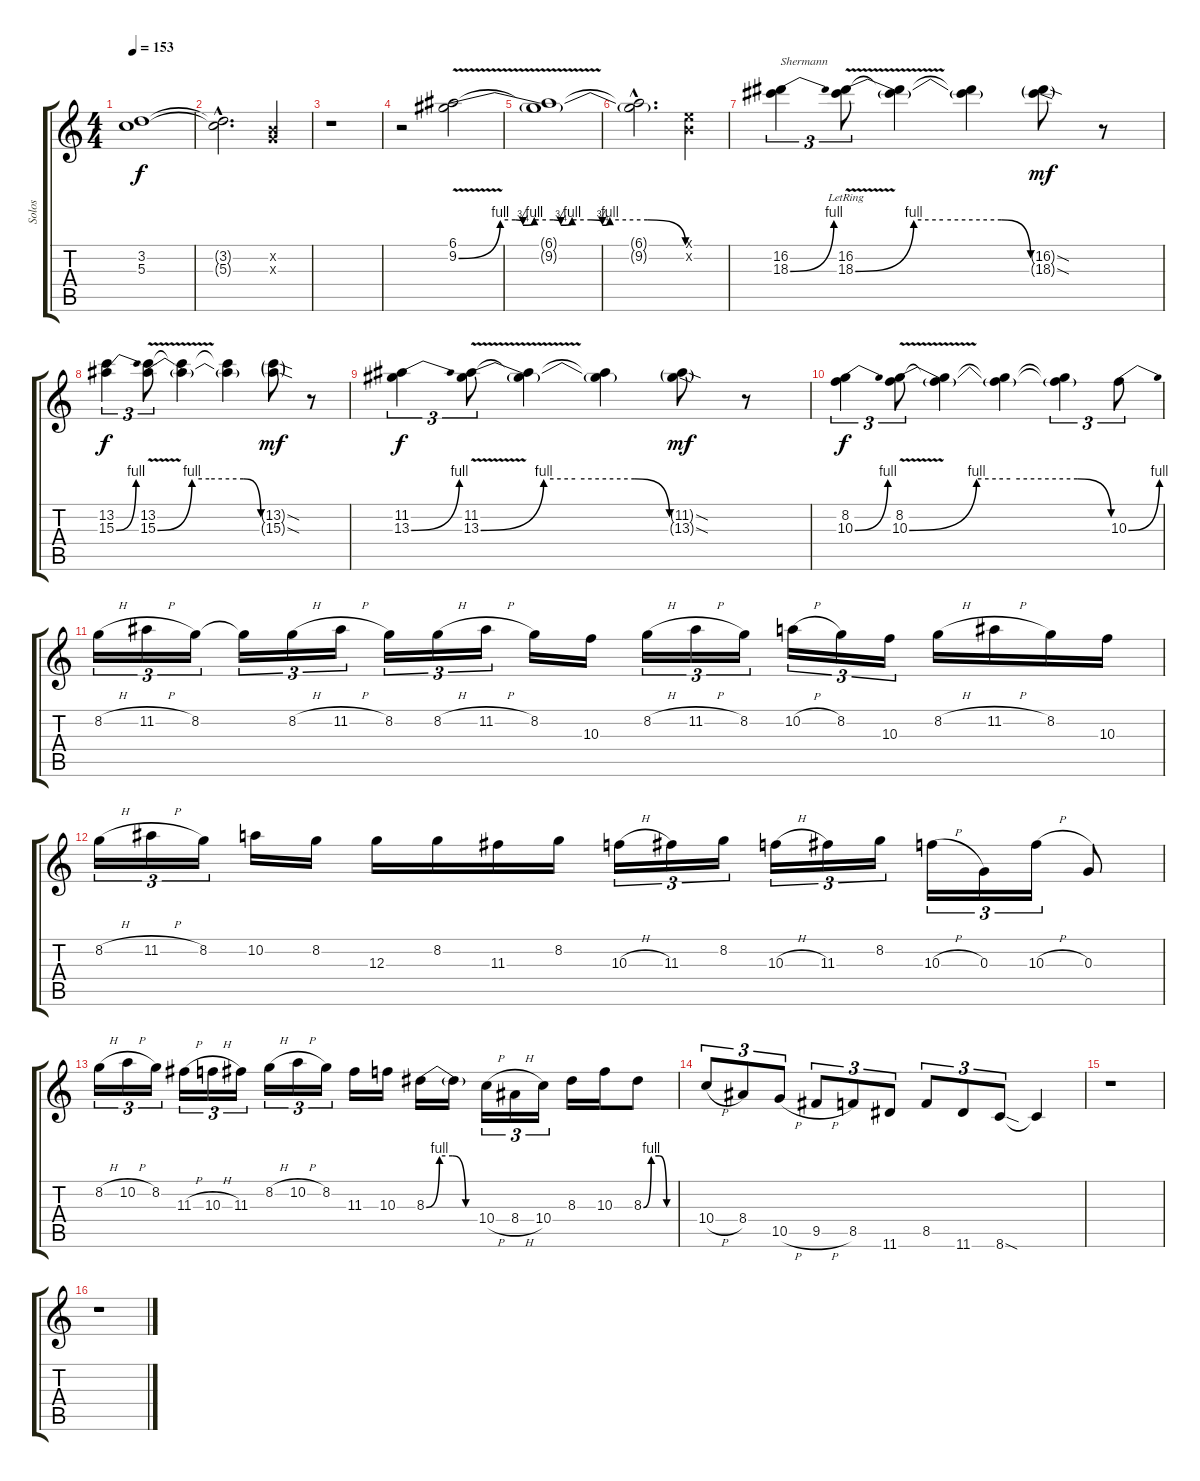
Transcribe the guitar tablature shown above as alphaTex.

\track ("Solos" "Solos") {instrument distortionguitar}
\staff {score tabs}
\tuning (E4 B3 G3 D3 A2 E2) {hide}
\ts (4 4)
\tempo 153
\clef g2
\ks c
(3.2{t} 5.3{t}).1{dy f} |
(3.2{hac t} 5.3{hac t}).2{d} (0.2{x} 0.3{x}).4 |
r.1 |
r.2 (6.1 9.2{be (custom 0 0 11 4 15 4 17 3 20 4 25 4 27 3 30 4 35 4 38 3 40 4 50 4 60 0) v}).2 |
(6.1{t} 9.2{t}).1 |
(6.1{hac t} 9.2{hac t}).2{d} (0.1{x} 0.2{x}).4 |
(16.2 18.3{be (bend 0 0 60 4)}).4{tu (3 2) txt "Shermann"} (16.2{lr} 18.3{be (custom 0 0 20 4 30 4 50 4 60 0) v}).8{tu (3 2)} (16.2{t} 18.3{t}).4 (16.2{t} 18.3{t}).4 (16.2{sod g} 18.3{sod g}).8{dy mf} r.8 |
(13.2 15.3{be (bend 0 0 60 4)}).4{tu (3 2) dy f} (13.2 15.3{be (custom 0 0 20 4 30 4 50 4 60 0) v}).8{tu (3 2)} (13.2{t} 15.3{t}).4 (13.2{t} 15.3{t}).4 (13.2{sod g} 15.3{sod g}).8{dy mf} r.8 |
(11.2 13.3{be (bend 0 0 60 4)}).4{tu (3 2) dy f} (11.2 13.3{be (custom 0 0 20 4 30 4 49 4 60 0) v}).8{tu (3 2)} (11.2{t} 13.3{t}).4 (11.2{t} 13.3{t}).4 (11.2{sod g} 13.3{sod g}).8{dy mf} r.8 |
(8.2 10.3{be (bend 0 0 60 4)}).4{tu (3 2) dy f} (8.2 10.3{be (custom 0 0 20 4 30 4 50 4 60 0) v}).8{tu (3 2)} (8.2{t} 10.3{t}).4 (8.2{t} 10.3{t}).4 (8.2{t} 10.3{t}).4{tu (3 2)} 10.3{be (bend 0 0 60 4)}.8{tu (3 2)} |
8.2{h}.16{tu (3 2)} 11.2{h}.16{tu (3 2)} 8.2.16{tu (3 2)} 8.2{t}.16{tu (3 2)} 8.2{h}.16{tu (3 2)} 11.2{h}.16{tu (3 2)} 8.2.16{tu (3 2)} 8.2{h}.16{tu (3 2)} 11.2{h}.16{tu (3 2)} 8.2.16 10.3.16 8.2{h}.16{tu (3 2)} 11.2{h}.16{tu (3 2)} 8.2.16{tu (3 2)} 10.2{h}.16{tu (3 2)} 8.2.16{tu (3 2)} 10.3.16{tu (3 2)} 8.2{h}.16 11.2{h}.16 8.2.16 10.3.16 |
8.2{h}.16{tu (3 2)} 11.2{h}.16{tu (3 2)} 8.2.16{tu (3 2)} 10.2.16 8.2.16 12.3.16 8.2.16 11.3.16 8.2.16 10.3{h}.16{tu (3 2)} 11.3.16{tu (3 2)} 8.2.16{tu (3 2)} 10.3{h}.16{tu (3 2)} 11.3.16{tu (3 2)} 8.2.16{tu (3 2)} 10.3{h}.16{tu (3 2)} 0.3.16{tu (3 2)} 10.3{h}.16{tu (3 2)} 0.3.8 |
8.2{h}.16{tu (3 2)} 10.2{h}.16{tu (3 2)} 8.2.16{tu (3 2)} 11.3{h}.16{tu (3 2)} 10.3{h}.16{tu (3 2)} 11.3.16{tu (3 2)} 8.2{h}.16{tu (3 2)} 10.2{h}.16{tu (3 2)} 8.2.16{tu (3 2)} 11.3.16 10.3.16 8.3{be (custom 0 0 15 4 30 4 45 0 60 0)}.16 8.3{t}.16 10.4{h}.16{tu (3 2)} 8.4{h}.16{tu (3 2)} 10.4.16{tu (3 2)} 8.3.16 10.3.16 8.3{be (custom 0 0 15 4 30 4 45 0 60 0)}.8 |
10.4{h}.8{tu (3 2)} 8.4.8{tu (3 2)} 10.5{h}.8{tu (3 2)} 9.5{h}.8{tu (3 2)} 8.5.8{tu (3 2)} 11.6.8{tu (3 2)} 8.5.8{tu (3 2)} 11.6.8{tu (3 2)} 8.6{sod}.8{tu (3 2)} 8.6{t}.4 |
r.1 |
r.1
